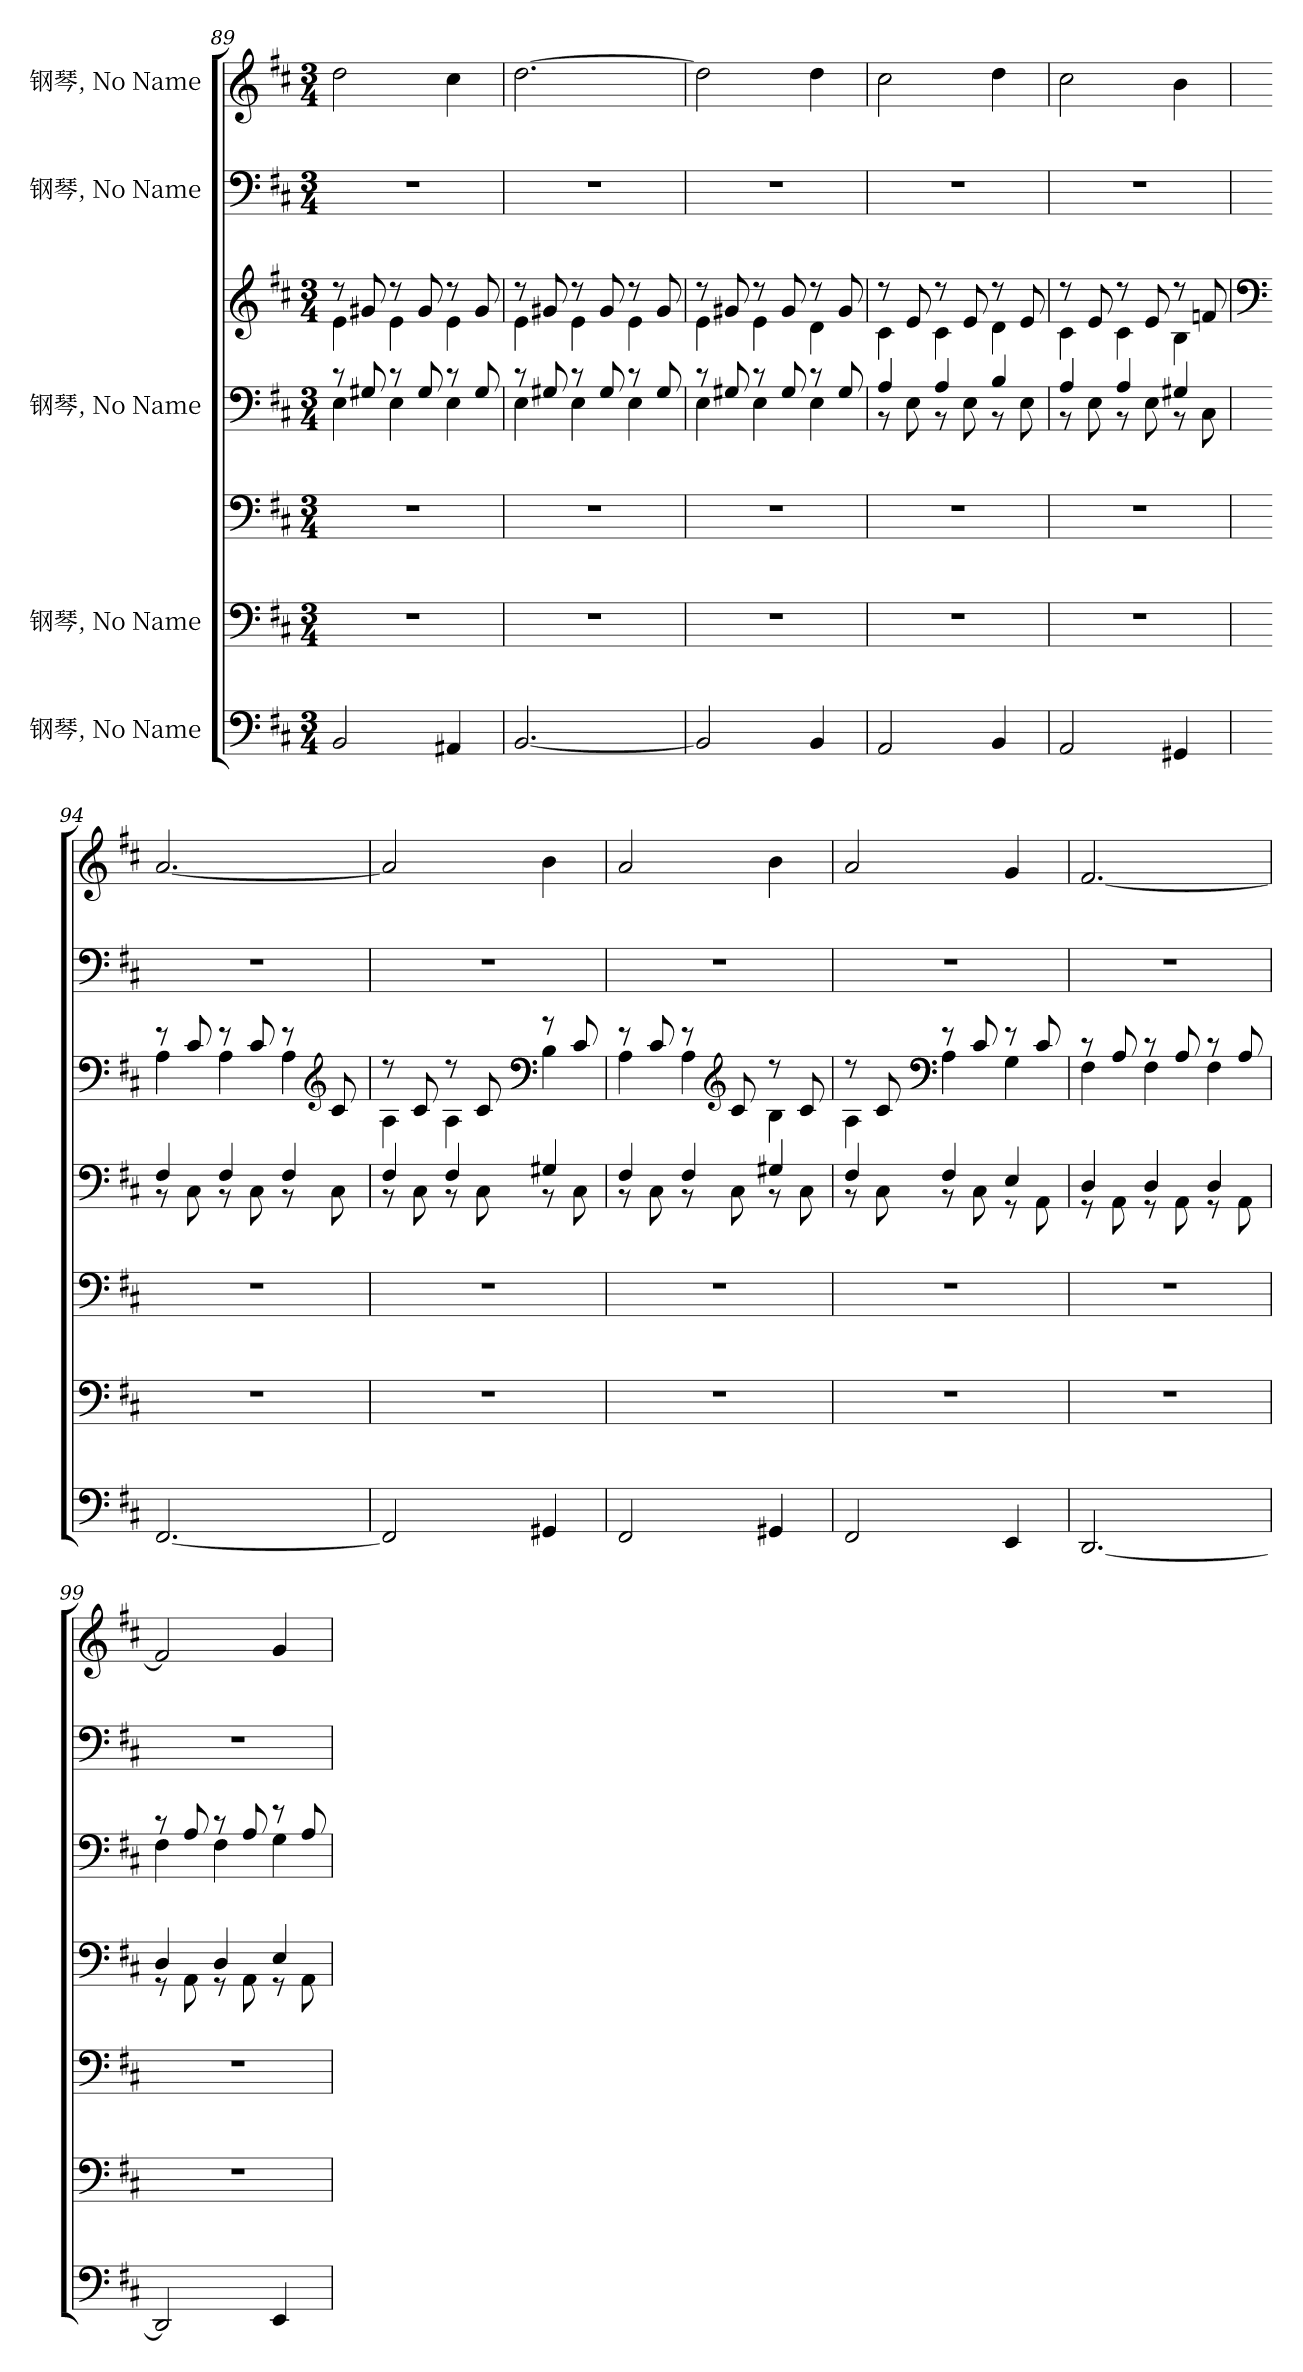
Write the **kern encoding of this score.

**kern	**kern	**kern	**kern	**kern	**kern	**kern
*part5	*part4	*part4	*part3	*part3	*part2	*part1
*staff7	*staff6	*staff5	*staff4	*staff3	*staff2	*staff1
*I"钢琴, No Name	*I"钢琴, No Name	*	*I"钢琴, No Name	*	*I"钢琴, No Name	*I"钢琴, No Name
!!LO:PB:g=z
*clefF4	*clefF4	*clefF4	*clefF4	*clefG2	*clefF4	*clefG2
*k[f#c#]	*k[f#c#]	*k[f#c#]	*k[f#c#]	*k[f#c#]	*k[f#c#]	*k[f#c#]
*M3/4	*M3/4	*M3/4	*M3/4	*M3/4	*M3/4	*M3/4
=89	=89	=89	=89	=89	=89	=89
*	*	*	*^	*^	*	*
2BB/	2.r	2.r	8r	4E\	8r	4e\	2.r	2dd\
.	.	.	8G#X/	.	8g#X/	.	.	.
.	.	.	8r	4E\	8r	4e\	.	.
.	.	.	8G#/	.	8g#/	.	.	.
4AA#X/	.	.	8r	4E\	8r	4e\	.	4cc#\
.	.	.	8G#/	.	8g#/	.	.	.
=90	=90	=90	=90	=90	=90	=90	=90	=90
[2.BB/	2.r	2.r	8r	4E\	8r	4e\	2.r	[2.dd\
.	.	.	8G#X/	.	8g#X/	.	.	.
.	.	.	8r	4E\	8r	4e\	.	.
.	.	.	8G#/	.	8g#/	.	.	.
.	.	.	8r	4E\	8r	4e\	.	.
.	.	.	8G#/	.	8g#/	.	.	.
=91	=91	=91	=91	=91	=91	=91	=91	=91
2BB/]	2.r	2.r	8r	4E\	8r	4e\	2.r	2dd\]
.	.	.	8G#X/	.	8g#X/	.	.	.
.	.	.	8r	4E\	8r	4e\	.	.
.	.	.	8G#/	.	8g#/	.	.	.
*	*	*	*	*	*	*	*	*MM199
4BB/	.	.	8r	4E\	8r	4d\	.	4dd\
.	.	.	8G#/	.	8g#/	.	.	.
=92	=92	=92	=92	=92	=92	=92	=92	=92
2AA/	2.r	2.r	4A/	8r	8r	4c#\	2.r	2cc#\
.	.	.	.	8E\	8e/	.	.	.
.	.	.	4A/	8r	8r	4c#\	.	.
.	.	.	.	8E\	8e/	.	.	.
4BB/	.	.	4B/	8r	8r	4d\	.	4dd\
.	.	.	.	8E\	8e/	.	.	.
!!LO:PB:g=z
=93	=93	=93	=93	=93	=93	=93	=93	=93
2AA/	2.r	2.r	4A/	8r	8r	4c#\	2.r	2cc#\
.	.	.	.	8E\	8e/	.	.	.
.	.	.	4A/	8r	8r	4c#\	.	.
.	.	.	.	8E\	8e/	.	.	.
4GG#X/	.	.	4G#X/	8r	8r	4B\	.	4b\
.	.	.	.	8C#\	8fn/	.	.	.
=94	=94	=94	=94	=94	=94	=94	=94	=94
*	*	*	*	*	*clefF4	*	*	*
[2.FF#/	2.r	2.r	4F#/	8r	8r	4A\	2.r	[2.a/
.	.	.	.	8C#\	8c#/	.	.	.
.	.	.	4F#/	8r	8r	4A\	.	.
.	.	.	.	8C#\	8c#/	.	.	.
.	.	.	4F#/	8r	8r	4A\	.	.
*	*	*	*	*	*clefG2	*	*	*
.	.	.	.	8C#\	8c#/	.	.	.
=95	=95	=95	=95	=95	=95	=95	=95	=95
2FF#/]	2.r	2.r	4F#/	8r	8r	4A\	2.r	2a/]
.	.	.	.	8C#\	8c#/	.	.	.
.	.	.	4F#/	8r	8r	4A\	.	.
.	.	.	.	8C#\	8c#/	.	.	.
*	*	*	*	*	*clefF4	*	*	*
*	*	*	*	*	*	*	*	*MM199
4GG#X/	.	.	4G#X/	8r	8r	4B\	.	4b\
.	.	.	.	8C#\	8c#/	.	.	.
!!LO:PB:g=z
=96	=96	=96	=96	=96	=96	=96	=96	=96
2FF#/	2.r	2.r	4F#/	8r	8r	4A\	2.r	2a/
.	.	.	.	8C#\	8c#/	.	.	.
.	.	.	4F#/	8r	8r	4A\	.	.
*	*	*	*	*	*clefG2	*	*	*
.	.	.	.	8C#\	8c#/	.	.	.
4GG#X/	.	.	4G#X/	8r	8r	4B\	.	4b\
.	.	.	.	8C#\	8c#/	.	.	.
=97	=97	=97	=97	=97	=97	=97	=97	=97
2FF#/	2.r	2.r	4F#/	8r	8r	4A\	2.r	2a/
.	.	.	.	8C#\	8c#/	.	.	.
*	*	*	*	*	*clefF4	*	*	*
.	.	.	4F#/	8r	8r	4A\	.	.
.	.	.	.	8C#\	8c#/	.	.	.
4EE/	.	.	4E/	8r	8r	4G\	.	4g/
.	.	.	.	8AA\	8c#/	.	.	.
=98	=98	=98	=98	=98	=98	=98	=98	=98
[2.DD/	2.r	2.r	4D/	8r	8r	4F#\	2.r	[2.f#/
.	.	.	.	8AA\	8A/	.	.	.
.	.	.	4D/	8r	8r	4F#\	.	.
.	.	.	.	8AA\	8A/	.	.	.
.	.	.	4D/	8r	8r	4F#\	.	.
.	.	.	.	8AA\	8A/	.	.	.
=99	=99	=99	=99	=99	=99	=99	=99	=99
2DD/]	2.r	2.r	4D/	8r	8r	4F#\	2.r	2f#/]
.	.	.	.	8AA\	8A/	.	.	.
.	.	.	4D/	8r	8r	4F#\	.	.
.	.	.	.	8AA\	8A/	.	.	.
4EE/	.	.	4E/	8r	8r	4G\	.	4g/
.	.	.	.	8AA\	8A/	.	.	.
*	*	*	*v	*v	*	*	*	*
*	*	*	*	*v	*v	*	*
=	=	=	=	=	=	=
*-	*-	*-	*-	*-	*-	*-
